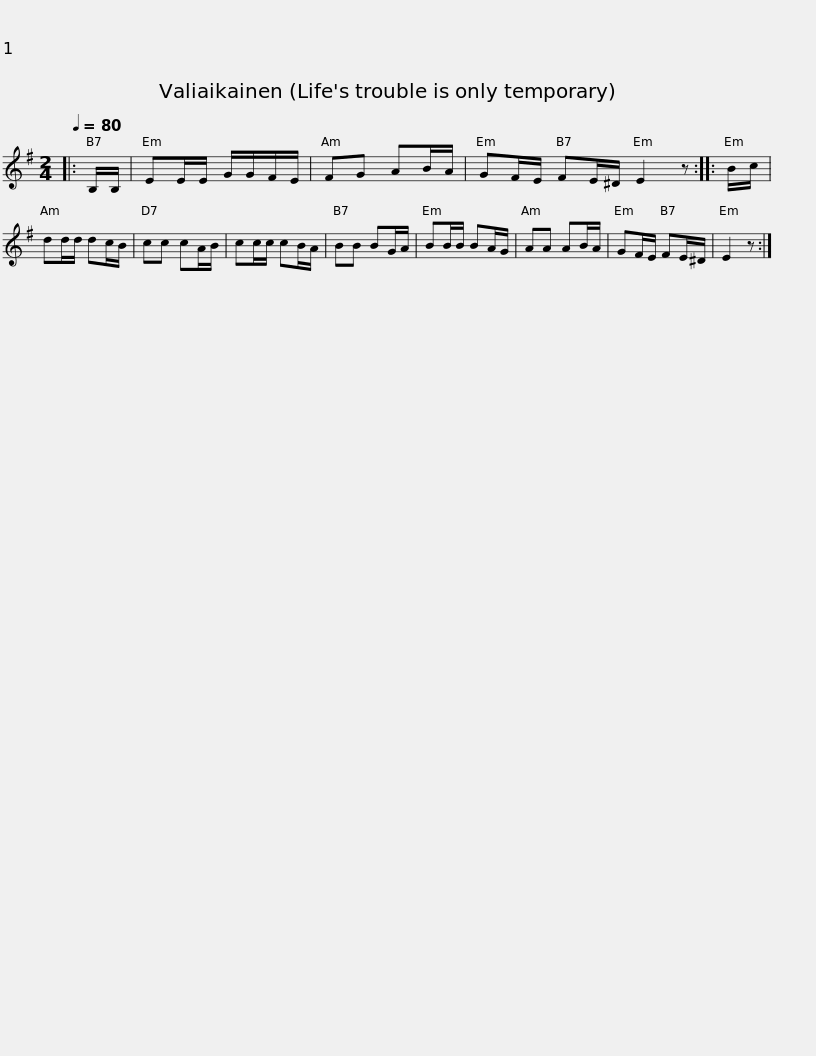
X:1
L:1/8
Q:1/4=80
M:2/4
I:linebreak $
K:Emin
V:1 treble
V:1
|: B,/B,/ | EE/E/ G/G/F/E/ | FG AB/A/ | GF/E/ FE/^D/ E2 z ::$ B/c/ | %5
 dd/d/ dc/B/ | cc cA/B/ | cc/c/ cB/A/ | BB BG/A/ |$ BB/B/ BA/G/ | %10
 AA AB/A/ | GF/E/ FE/^D/ | E2 z :| %13
